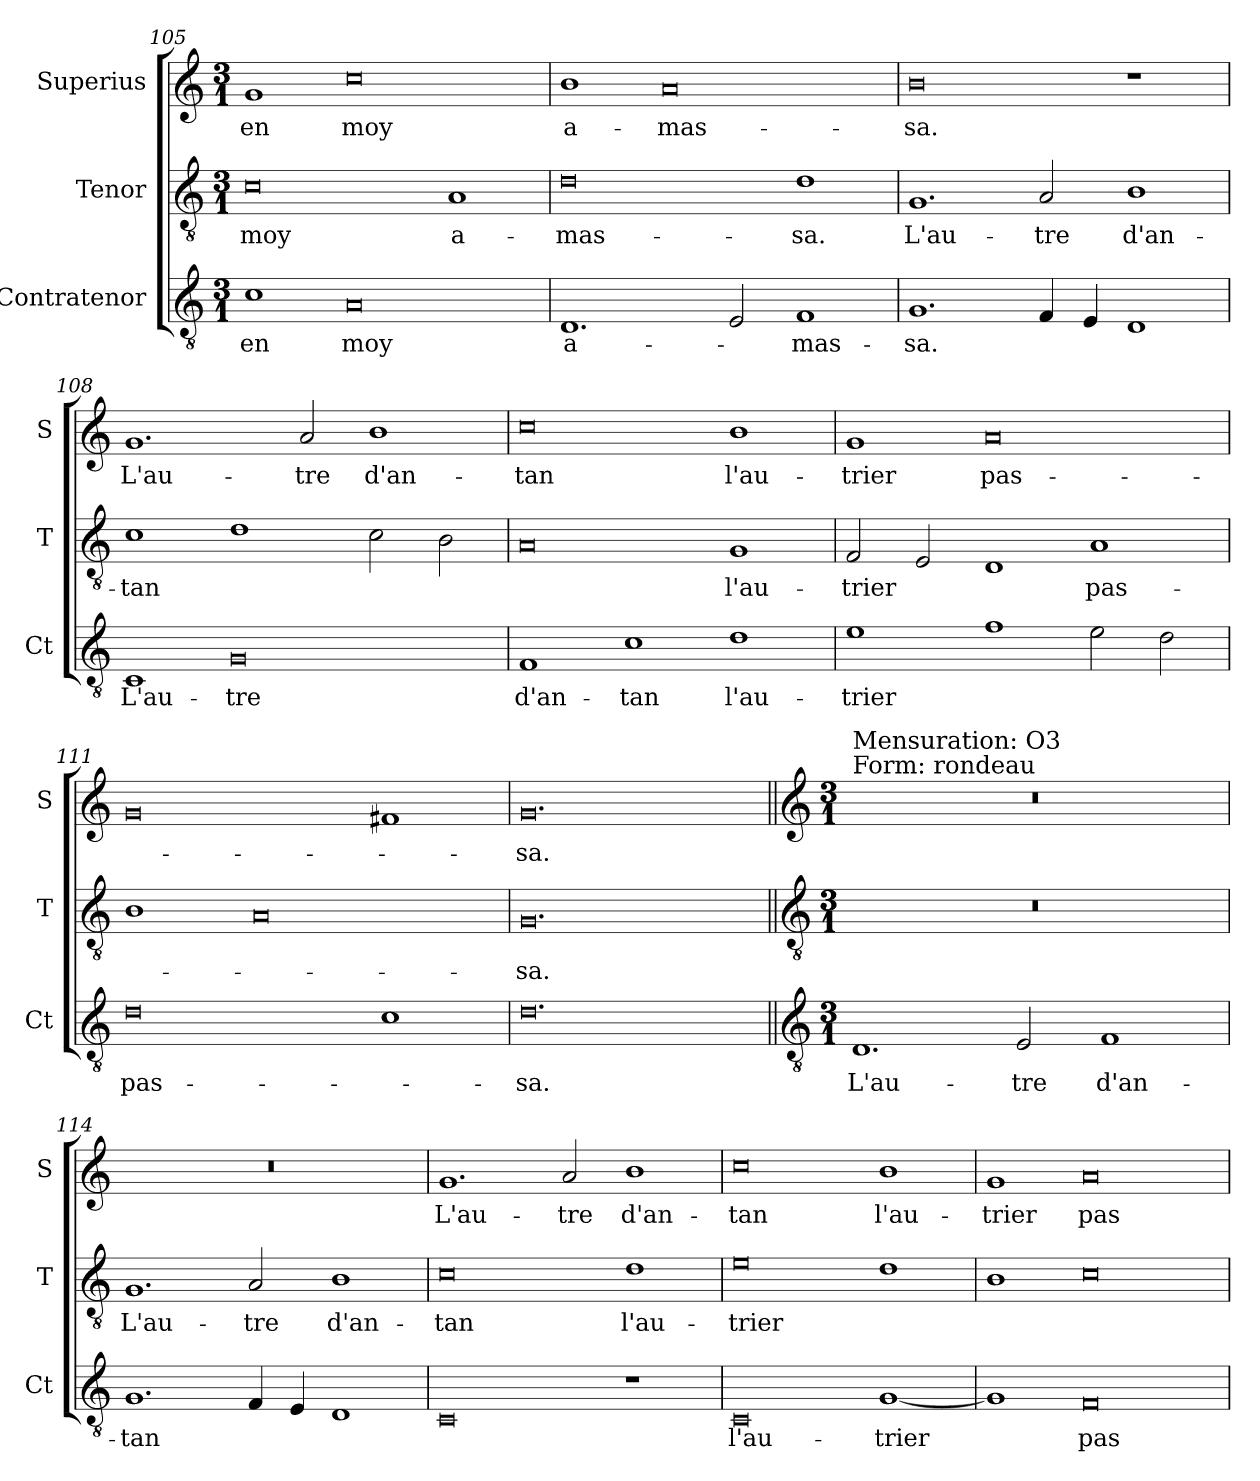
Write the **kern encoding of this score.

**kern	**text	**kern	**text	**kern	**text
*part3	*part3	*part2	*part2	*part1	*part1
*staff3	*staff3	*staff2	*staff2	*staff1	*staff1
*I"Contratenor	*	*I"Tenor	*	*I"Superius	*
*I'Ct	*	*I'T	*	*I'S	*
*clefGv2	*	*clefGv2	*	*clefG2	*
*k[]	*	*k[]	*	*k[]	*
*M3/1	*	*M3/1	*	*M3/1	*
=105	=105	=105	=105	=105	=105
1c	en	0c	moy	1g	en
0A	moy	.	.	0cc	moy
.	.	1A	a-	.	.
=106	=106	=106	=106	=106	=106
1.D	a-	0d	-mas-	1b	a-
.	.	.	.	0a	-mas-
2E	.	.	.	.	.
1F	-mas-	1d	-sa.	.	.
=107	=107	=107	=107	=107	=107
1.G	-sa.	1.G	L'au-	0b	-sa.
4F	.	2A	-tre	.	.
4E	.	.	.	.	.
1D	.	1B	d'an-	1r	.
=108	=108	=108	=108	=108	=108
1C	L'au-	1c	-tan	1.g	L'au-
0G	-tre	1d	.	.	.
.	.	.	.	2a	-tre
.	.	2c	.	1b	d'an-
.	.	2B	.	.	.
=109	=109	=109	=109	=109	=109
1F	d'an-	0A	.	0cc	-tan
1c	-tan	.	.	.	.
1d	l'au-	1G	l'au-	1b	l'au-
=110	=110	=110	=110	=110	=110
1e	-trier	2F	-trier	1g	-trier
.	.	2E	.	.	.
1f	.	1D	.	0a	pas-
2e	.	1A	pas-	.	.
2d	.	.	.	.	.
=111	=111	=111	=111	=111	=111
0d	pas-	1B	.	0g	.
.	.	0A	.	.	.
1c	.	.	.	1f#X	.
=112	=112	=112	=112	=112	=112
0.d	-sa.	0.G	-sa.	0.g	-sa.
!!LO:LB:g=z
=||	=||	=||	=||	=||	=||
*clefGv2	*	*clefGv2	*	*clefG2	*
*k[]	*	*k[]	*	*k[]	*
*M3/1	*	*M3/1	*	*M3/1	*
!	!	!	!	!LO:TX:a:t=Form&colon; rondeau	!
!	!	!	!	!LO:TX:a:t=Mensuration&colon; O3	!
1.D	L'au-	0.r	.	0.r	.
2E	-tre	.	.	.	.
1F	d'an-	.	.	.	.
=114	=114	=114	=114	=114	=114
1.G	-tan	1.G	L'au-	0.r	.
4F	.	2A	-tre	.	.
4E	.	.	.	.	.
1D	.	1B	d'an-	.	.
=115	=115	=115	=115	=115	=115
0C	.	0c	-tan	1.g	L'au-
.	.	.	.	2a	-tre
1r	.	1d	l'au-	1b	d'an-
=116	=116	=116	=116	=116	=116
0C	l'au-	0e	-trier	0cc	-tan
[1G	-trier	1d	.	1b	l'au-
=117	=117	=117	=117	=117	=117
1G]	.	1B	.	1g	-trier
0F	pas-	0c	.	0a	pas-
=	=	=	=	=	=
*-	*-	*-	*-	*-	*-
